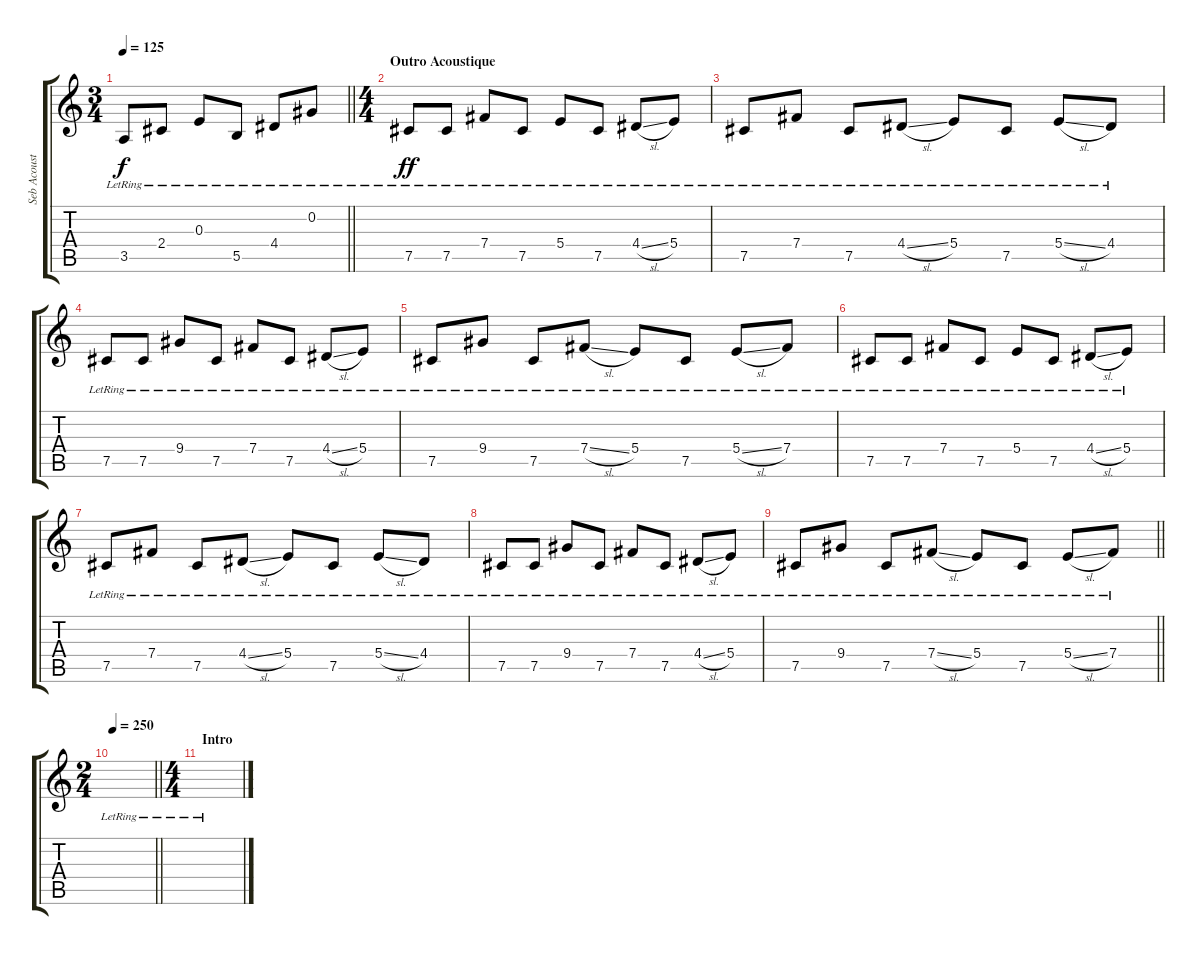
\track ("Seb Acoustique" "Seb Acoust") {instrument acousticguitarsteel}
\staff {score tabs}
\tuning (Db4 Ab3 E3 B2 Gb2 Db2) {hide}
\ts (3 4)
\tempo 125
\clef g2
\barLineRight lightlight
\ks c
3.5{lr}.8{dy f} 2.4{lr}.8 0.3{lr}.8 5.5{lr}.8 4.4{lr}.8 0.2{lr}.8 |
\ts (4 4)
\section ("" "Outro Acoustique")
7.5{lr}.8{dy ff} 7.5{lr}.8 7.4{lr}.8 7.5{lr}.8 5.4{lr}.8 7.5{lr}.8 4.4{sl lr}.8 5.4{lr}.8 |
7.5{lr}.8 7.4{lr}.8 7.5{lr}.8 4.4{sl lr}.8 5.4{lr}.8 7.5{lr}.8 5.4{sl lr}.8 4.4{lr}.8 |
7.5{lr}.8 7.5{lr}.8 9.4{lr}.8 7.5{lr}.8 7.4{lr}.8 7.5{lr}.8 4.4{sl lr}.8 5.4{lr}.8 |
7.5{lr}.8 9.4{lr}.8 7.5{lr}.8 7.4{sl lr}.8 5.4{lr}.8 7.5{lr}.8 5.4{sl lr}.8 7.4{lr}.8 |
7.5{lr}.8 7.5{lr}.8 7.4{lr}.8 7.5{lr}.8 5.4{lr}.8 7.5{lr}.8 4.4{sl lr}.8 5.4{lr}.8 |
7.5{lr}.8 7.4{lr}.8 7.5{lr}.8 4.4{sl lr}.8 5.4{lr}.8 7.5{lr}.8 5.4{sl lr}.8 4.4{lr}.8 |
7.5{lr}.8 7.5{lr}.8 9.4{lr}.8 7.5{lr}.8 7.4{lr}.8 7.5{lr}.8 4.4{sl lr}.8 5.4{lr}.8 |
\barLineRight lightlight
7.5{lr}.8 9.4{lr}.8 7.5{lr}.8 7.4{sl lr}.8 5.4{lr}.8 7.5{lr}.8 5.4{sl lr}.8 7.4{lr}.8 |
\ts (2 4)
\tempo 250
\barLineRight lightlight
|
\ts (4 4)
\section ("" "Intro")
